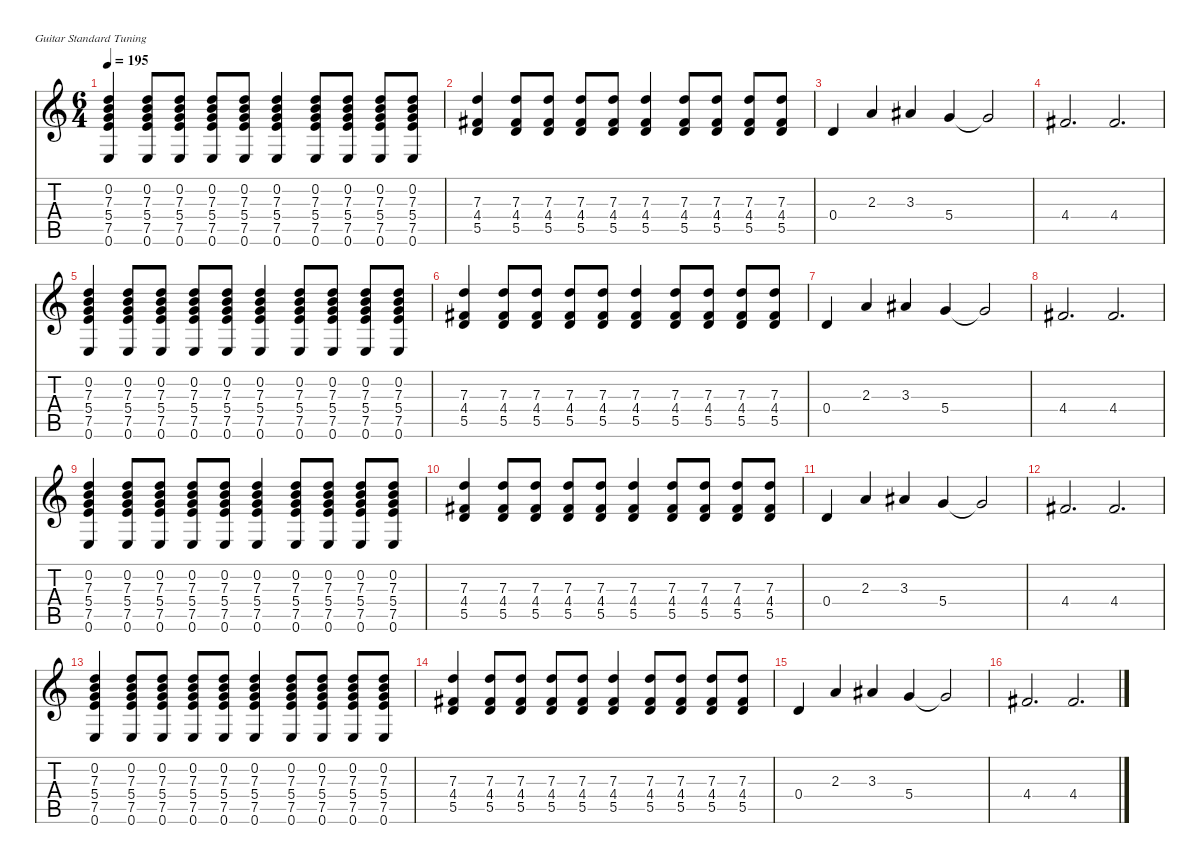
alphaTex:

\defaultSystemsLayout 4
\hideDynamics
\bracketExtendMode nobrackets
\singleTrackTrackNamePolicy hidden
\multiTrackTrackNamePolicy hidden
\firstSystemTrackNameMode fullname
\firstSystemTrackNameOrientation horizontal
\otherSystemsTrackNameOrientation horizontal
\track ("Guitar 1" "dist.guit.") {instrument distortionguitar}
\staff {score tabs}
\tuning (E4 B3 G3 D3 A2 E2)
\ts (6 4)
\tempo 195
\clef g2
\ks c
(0.2 7.3 5.4 7.5 0.6).4{dy f beam Up} (0.2 7.3 5.4 7.5 0.6).8{beam Up} (0.2 7.3 5.4 7.5 0.6).8{beam Up} (0.2 7.3 5.4 7.5 0.6).8{beam Up} (0.2 7.3 5.4 7.5 0.6).8{beam Up} (0.2 7.3 5.4 7.5 0.6).4{beam Up} (0.2 7.3 5.4 7.5 0.6).8{beam Up} (0.2 7.3 5.4 7.5 0.6).8{beam Up} (0.2 7.3 5.4 7.5 0.6).8{beam Up} (0.2 7.3 5.4 7.5 0.6).8{beam Up} |
(7.3 4.4{acc #} 5.5).4{beam Up} (7.3 4.4{acc #} 5.5).8{beam Up} (7.3 4.4{acc #} 5.5).8{beam Up} (7.3 4.4{acc #} 5.5).8{beam Up} (7.3 4.4{acc #} 5.5).8{beam Up} (7.3 4.4{acc #} 5.5).4{beam Up} (7.3 4.4{acc #} 5.5).8{beam Up} (7.3 4.4{acc #} 5.5).8{beam Up} (7.3 4.4{acc #} 5.5).8{beam Up} (7.3 4.4{acc #} 5.5).8{beam Up} |
0.4.4{beam Up} 2.3.4{beam Up} 3.3{acc #}.4{beam Up} 5.4.4{beam Up} 5.4{t}.2{beam Up} |
4.4{acc #}.2{d beam Up} 4.4{acc #}.2{d beam Up} |
(0.2 7.3 5.4 7.5 0.6).4{beam Up} (0.2 7.3 5.4 7.5 0.6).8{beam Up} (0.2 7.3 5.4 7.5 0.6).8{beam Up} (0.2 7.3 5.4 7.5 0.6).8{beam Up} (0.2 7.3 5.4 7.5 0.6).8{beam Up} (0.2 7.3 5.4 7.5 0.6).4{beam Up} (0.2 7.3 5.4 7.5 0.6).8{beam Up} (0.2 7.3 5.4 7.5 0.6).8{beam Up} (0.2 7.3 5.4 7.5 0.6).8{beam Up} (0.2 7.3 5.4 7.5 0.6).8{beam Up} |
(7.3 4.4{acc #} 5.5).4{beam Up} (7.3 4.4{acc #} 5.5).8{beam Up} (7.3 4.4{acc #} 5.5).8{beam Up} (7.3 4.4{acc #} 5.5).8{beam Up} (7.3 4.4{acc #} 5.5).8{beam Up} (7.3 4.4{acc #} 5.5).4{beam Up} (7.3 4.4{acc #} 5.5).8{beam Up} (7.3 4.4{acc #} 5.5).8{beam Up} (7.3 4.4{acc #} 5.5).8{beam Up} (7.3 4.4{acc #} 5.5).8{beam Up} |
0.4.4{beam Up} 2.3.4{beam Up} 3.3{acc #}.4{beam Up} 5.4.4{beam Up} 5.4{t}.2{beam Up} |
4.4{acc #}.2{d beam Up} 4.4{acc #}.2{d beam Up} |
(0.2 7.3 5.4 7.5 0.6).4{beam Up} (0.2 7.3 5.4 7.5 0.6).8{beam Up} (0.2 7.3 5.4 7.5 0.6).8{beam Up} (0.2 7.3 5.4 7.5 0.6).8{beam Up} (0.2 7.3 5.4 7.5 0.6).8{beam Up} (0.2 7.3 5.4 7.5 0.6).4{beam Up} (0.2 7.3 5.4 7.5 0.6).8{beam Up} (0.2 7.3 5.4 7.5 0.6).8{beam Up} (0.2 7.3 5.4 7.5 0.6).8{beam Up} (0.2 7.3 5.4 7.5 0.6).8{beam Up} |
(7.3 4.4{acc #} 5.5).4{beam Up} (7.3 4.4{acc #} 5.5).8{beam Up} (7.3 4.4{acc #} 5.5).8{beam Up} (7.3 4.4{acc #} 5.5).8{beam Up} (7.3 4.4{acc #} 5.5).8{beam Up} (7.3 4.4{acc #} 5.5).4{beam Up} (7.3 4.4{acc #} 5.5).8{beam Up} (7.3 4.4{acc #} 5.5).8{beam Up} (7.3 4.4{acc #} 5.5).8{beam Up} (7.3 4.4{acc #} 5.5).8{beam Up} |
0.4.4{beam Up} 2.3.4{beam Up} 3.3{acc #}.4{beam Up} 5.4.4{beam Up} 5.4{t}.2{beam Up} |
4.4{acc #}.2{d beam Up} 4.4{acc #}.2{d beam Up} |
(0.2 7.3 5.4 7.5 0.6).4{beam Up} (0.2 7.3 5.4 7.5 0.6).8{beam Up} (0.2 7.3 5.4 7.5 0.6).8{beam Up} (0.2 7.3 5.4 7.5 0.6).8{beam Up} (0.2 7.3 5.4 7.5 0.6).8{beam Up} (0.2 7.3 5.4 7.5 0.6).4{beam Up} (0.2 7.3 5.4 7.5 0.6).8{beam Up} (0.2 7.3 5.4 7.5 0.6).8{beam Up} (0.2 7.3 5.4 7.5 0.6).8{beam Up} (0.2 7.3 5.4 7.5 0.6).8{beam Up} |
(7.3 4.4{acc #} 5.5).4{beam Up} (7.3 4.4{acc #} 5.5).8{beam Up} (7.3 4.4{acc #} 5.5).8{beam Up} (7.3 4.4{acc #} 5.5).8{beam Up} (7.3 4.4{acc #} 5.5).8{beam Up} (7.3 4.4{acc #} 5.5).4{beam Up} (7.3 4.4{acc #} 5.5).8{beam Up} (7.3 4.4{acc #} 5.5).8{beam Up} (7.3 4.4{acc #} 5.5).8{beam Up} (7.3 4.4{acc #} 5.5).8{beam Up} |
0.4.4{beam Up} 2.3.4{beam Up} 3.3{acc #}.4{beam Up} 5.4.4{beam Up} 5.4{t}.2{beam Up} |
4.4{acc #}.2{d beam Up} 4.4{acc #}.2{d beam Up}
